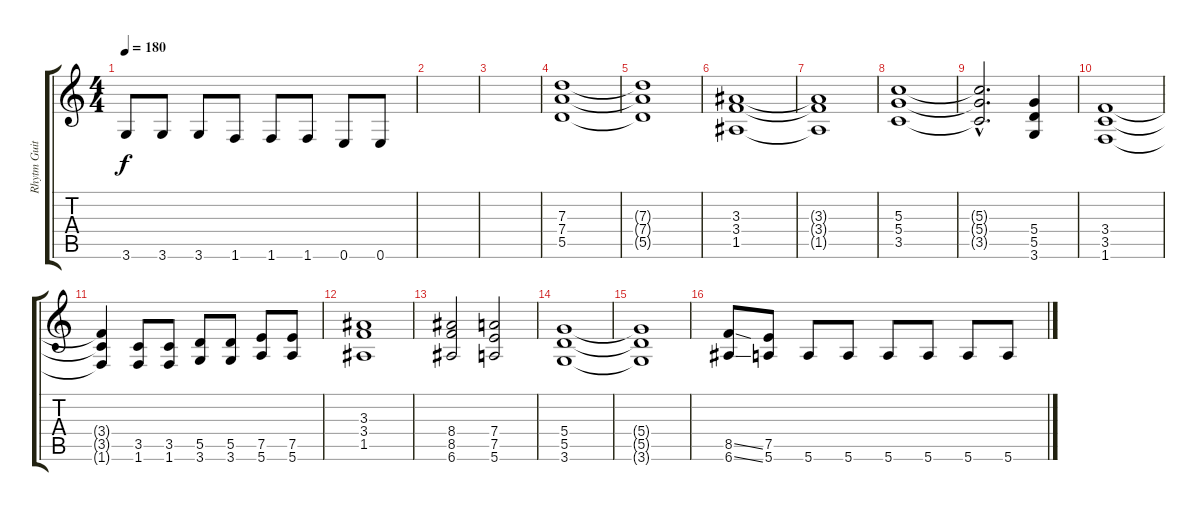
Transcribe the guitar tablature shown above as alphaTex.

\track ("Rhytm Guitar" "Rhytm Guit") {instrument distortionguitar}
\staff {score tabs}
\tuning (E4 B3 G3 D3 A2 E2) {hide}
\ts (4 4)
\tempo 180
\clef g2
\ks c
3.6.8{dy f} 3.6.8 3.6.8 1.6.8 1.6.8 1.6.8 0.6.8 0.6.8 |
|
|
(7.3 7.4 5.5).1 |
(7.3{t} 7.4{t} 5.5{t}).1 |
(3.3 3.4 1.5).1 |
(3.3{t} 3.4{t} 1.5{t}).1 |
(5.3 5.4 3.5).1 |
(5.3{hac t} 5.4{hac t} 3.5{hac t}).2{d} (5.4 5.5 3.6).4 |
(3.4 3.5 1.6).1 |
(3.4{t} 3.5{t} 1.6{t}).4 (3.5 1.6).8 (3.5 1.6).8 (5.5 3.6).8 (5.5 3.6).8 (7.5 5.6).8 (7.5 5.6).8 |
(3.3 3.4 1.5).1 |
(8.4 8.5 6.6).2 (7.4 7.5 5.6).2 |
(5.4 5.5 3.6).1 |
(5.4{t} 5.5{t} 3.6{t}).1 |
(8.5{ss} 6.6{ss}).8 (7.5 5.6).8 5.6.8 5.6.8 5.6.8 5.6.8 5.6.8 5.6.8
